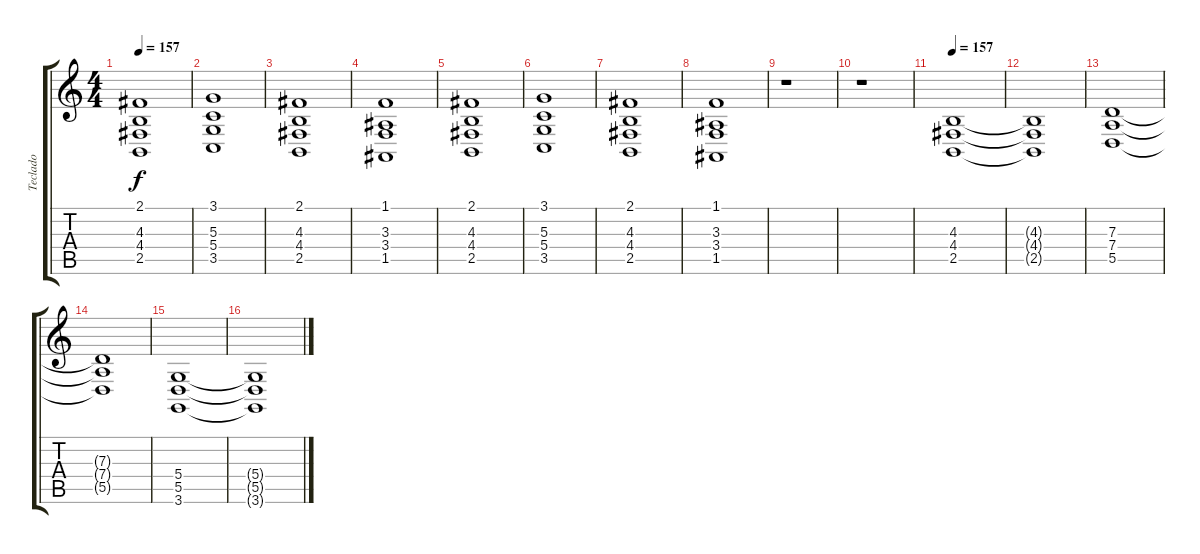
\track ("Teclado" "Teclado") {instrument choiraahs}
\staff {score tabs}
\tuning (E4 B3 G3 D3 A2 E2) {hide}
\ts (4 4)
\tempo 157
\clef g2
\ks c
(2.1 4.3 4.4 2.5).1{dy f} |
(3.1 5.3 5.4 3.5).1 |
(2.1 4.3 4.4 2.5).1 |
(1.1 3.3 3.4 1.5).1 |
(2.1 4.3 4.4 2.5).1 |
(3.1 5.3 5.4 3.5).1 |
(2.1 4.3 4.4 2.5).1 |
(1.1 3.3 3.4 1.5).1 |
r.1 |
r.1 |
\tempo 157
(4.3 4.4 2.5).1 |
(4.3{t} 4.4{t} 2.5{t}).1 |
(7.3 7.4 5.5).1 |
(7.3{t} 7.4{t} 5.5{t}).1 |
(5.4 5.5 3.6).1 |
(5.4{t} 5.5{t} 3.6{t}).1
